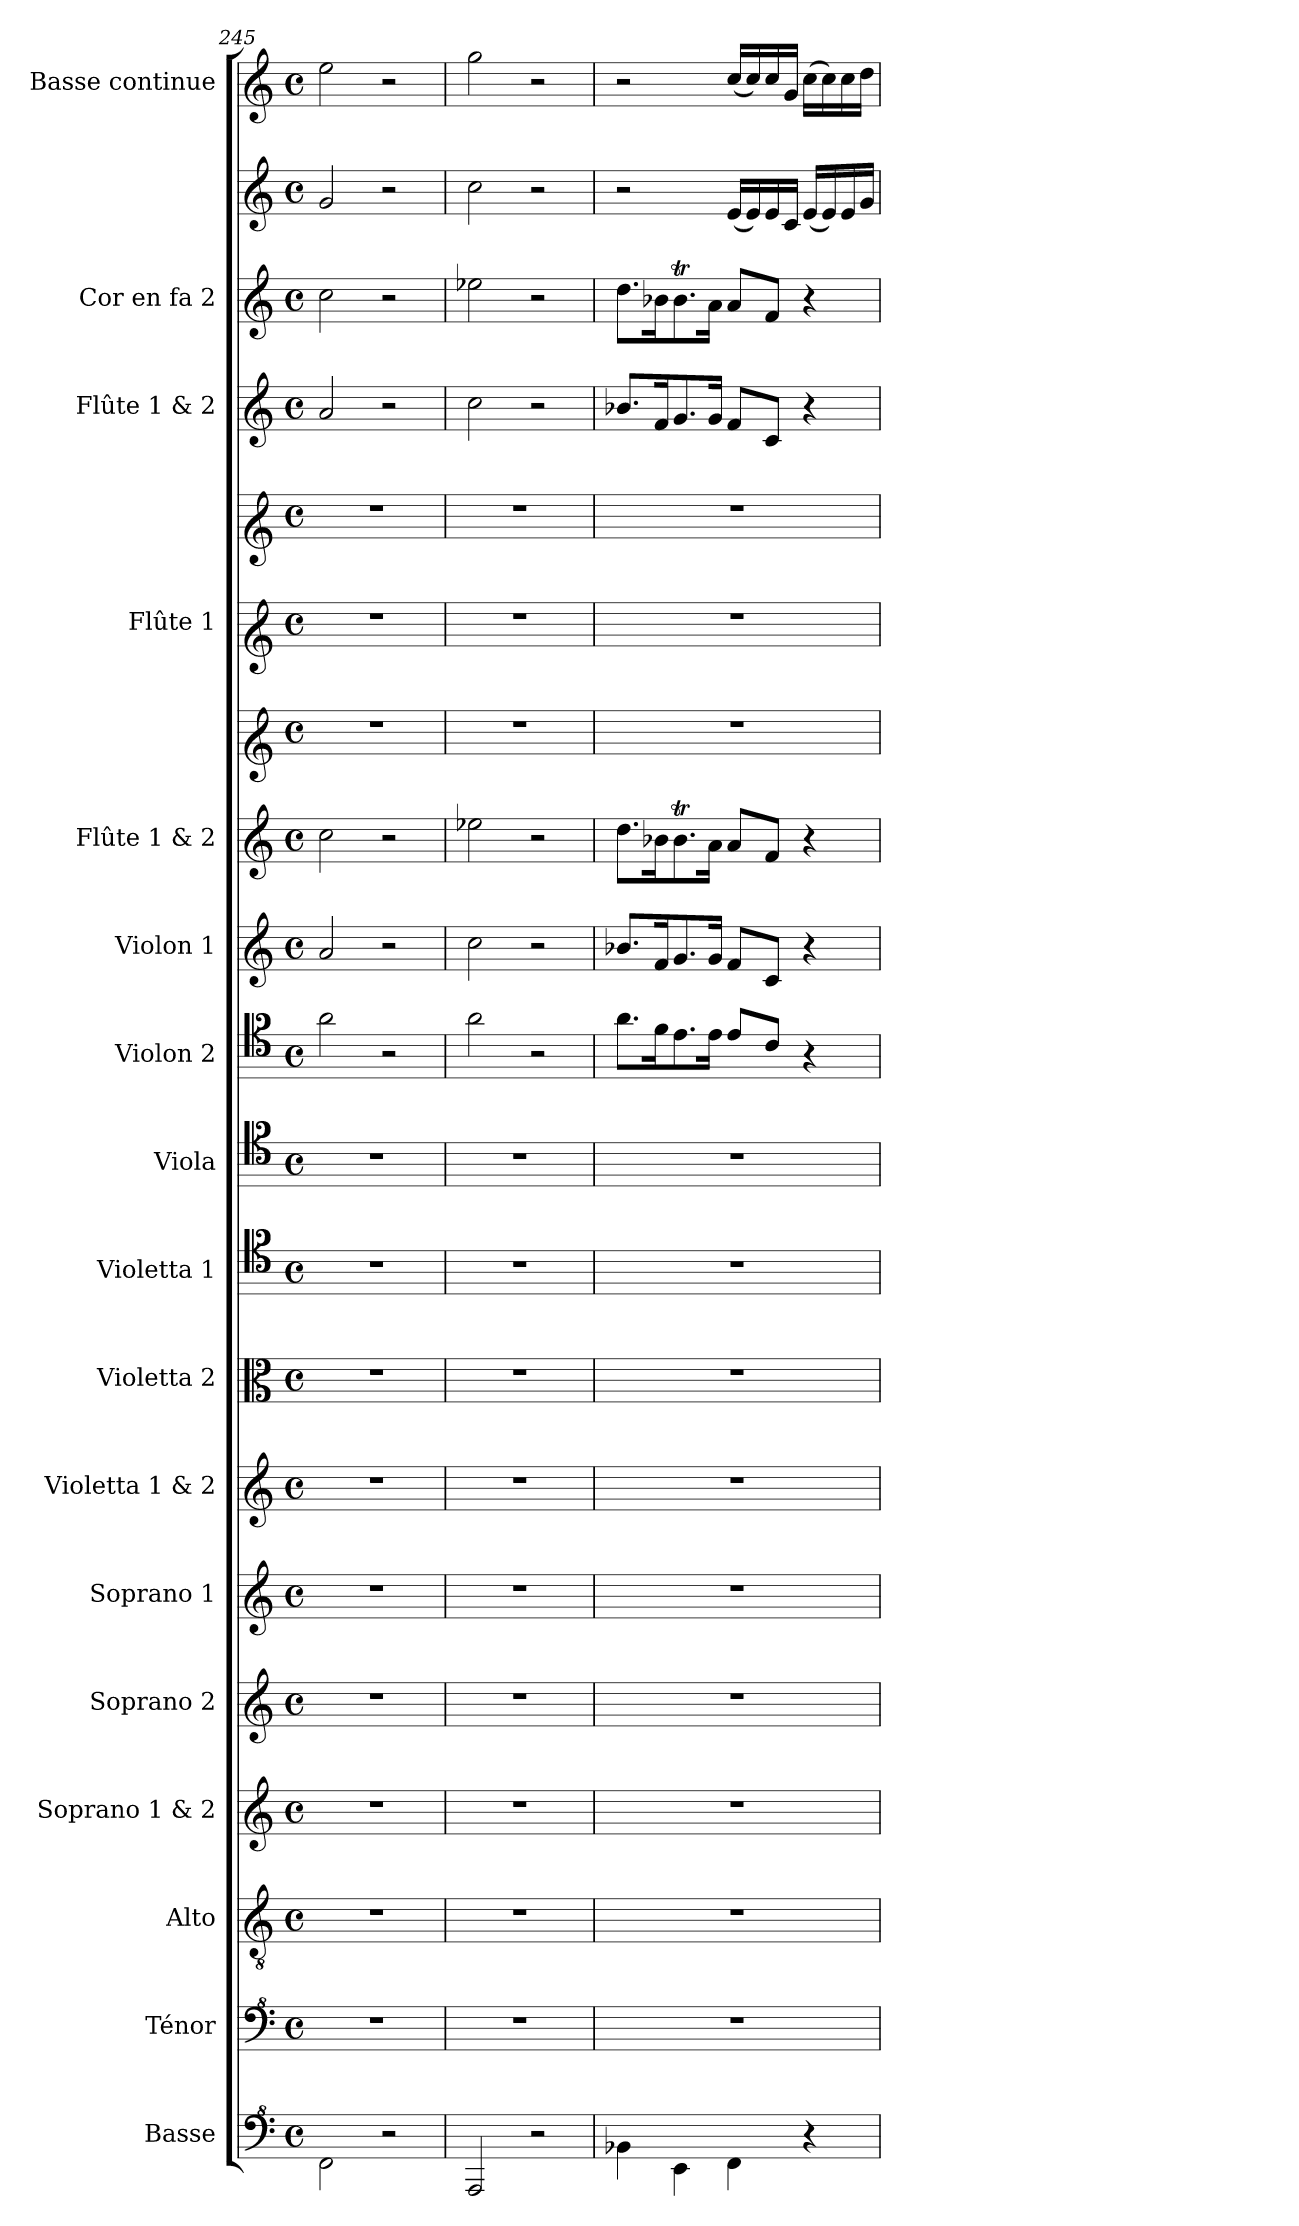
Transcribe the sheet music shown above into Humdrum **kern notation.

**kern	**kern	**kern	**kern	**kern	**kern	**kern	**kern	**kern	**kern	**kern	**kern	**kern	**kern	**kern	**kern	**kern	**kern	**kern	**kern
*part17	*part16	*part15	*part14	*part13	*part12	*part11	*part10	*part9	*part8	*part7	*part6	*part5	*part5	*part4	*part4	*part3	*part2	*part2	*part1
*staff20	*staff19	*staff18	*staff17	*staff16	*staff15	*staff14	*staff13	*staff12	*staff11	*staff10	*staff9	*staff8	*staff7	*staff6	*staff5	*staff4	*staff3	*staff2	*staff1
*I"Basse	*I"Ténor	*I"Alto	*I"Soprano 1 & 2	*I"Soprano 2	*I"Soprano 1	*I"Violetta 1 & 2	*I"Violetta 2	*I"Violetta 1	*I"Viola	*I"Violon 2	*I"Violon 1	*I"Flûte 1 & 2	*	*I"Flûte 1	*	*I"Flûte 1 & 2	*I"Cor en fa 2	*	*I"Basse continue
*I'Bas	*I'T	*I'A	*	*I'S 2	*I'S 1	*	*I'Vta 2	*I'Vta 1	*I'Vla	*I'Vln 2	*I'Vln 1	*I'Vln 1	*	*I'Fl 1	*	*	*I'Cor 2	*	*I'BC
!!LO:PB:g=z
*clefF^4	*clefF^4	*clefGv2	*clefG2	*clefG2	*clefG2	*clefG2	*clefC3	*clefC5	*clefC5	*clefC5	*clefG2	*clefG2	*clefG1	*clefG1	*clefG1	*clefG2	*clefG2	*clefG2	*clefG2
*ITrd7c12	*	*	*	*	*	*	*	*	*	*	*	*	*	*	*	*	*	*ITrd4c7	*ITrd4c7
*k[]	*k[]	*k[]	*k[]	*k[]	*k[]	*k[]	*k[]	*k[]	*k[]	*k[]	*k[]	*k[]	*k[]	*k[]	*k[]	*k[]	*k[]	*k[b-]	*k[b-]
*C:	*C:	*C:	*C:	*C:	*C:	*C:	*C:	*C:	*C:	*C:	*C:	*C:	*C:	*C:	*C:	*C:	*C:	*F:	*F:
*M4/4	*M4/4	*M4/4	*M4/4	*M4/4	*M4/4	*M4/4	*M4/4	*M4/4	*M4/4	*M4/4	*M4/4	*M4/4	*M4/4	*M4/4	*M4/4	*M4/4	*M4/4	*M4/4	*M4/4
*met(c)	*met(c)	*met(c)	*met(c)	*met(c)	*met(c)	*met(c)	*met(c)	*met(c)	*met(c)	*met(c)	*met(c)	*met(c)	*met(c)	*met(c)	*met(c)	*met(c)	*met(c)	*met(c)	*met(c)
=245	=245	=245	=245	=245	=245	=245	=245	=245	=245	=245	=245	=245	=245	=245	=245	=245	=245	=245	=245
2FF\	1r	1r	1r	1r	1r	1r	1r	1r	1r	2f\	2a/	2cc\	1r	1r	1r	2a/	2cc\	2c/	2a\
2r	.	.	.	.	.	.	.	.	.	2r	2r	2r	.	.	.	2r	2r	2r	2r
=246	=246	=246	=246	=246	=246	=246	=246	=246	=246	=246	=246	=246	=246	=246	=246	=246	=246	=246	=246
2AAA/	1r	1r	1r	1r	1r	1r	1r	1r	1r	2f\	2cc\	2ee-X\	1r	1r	1r	2cc\	2ee-X\	2f\	2cc\
2r	.	.	.	.	.	.	.	.	.	2r	2r	2r	.	.	.	2r	2r	2r	2r
=247	=247	=247	=247	=247	=247	=247	=247	=247	=247	=247	=247	=247	=247	=247	=247	=247	=247	=247	=247
4BB-\	1r	1r	1r	1r	1r	1r	1r	1r	1r	8.f\L	8.b-/L	8.dd\L	1r	1r	1r	8.b-/L	8.dd\L	2r	2r
.	.	.	.	.	.	.	.	.	.	16d\k	16f/k	16b-\k	.	.	.	16f/k	16b-\k	.	.
4EE\	.	.	.	.	.	.	.	.	.	8.c\	8.g/	8.b-T\	.	.	.	8.g/	8.b-T\	.	.
.	.	.	.	.	.	.	.	.	.	16c\Jk	16g/Jk	16a\Jk	.	.	.	16g/Jk	16a\Jk	.	.
4FF\	.	.	.	.	.	.	.	.	.	8c/L	8f/L	8a/L	.	.	.	8f/L	8a/L	(<16A/LL	(<16f/LL
.	.	.	.	.	.	.	.	.	.	.	.	.	.	.	.	.	.	16A/)	16f/)
.	.	.	.	.	.	.	.	.	.	8A/J	8c/J	8f/J	.	.	.	8c/J	8f/J	16A/	16f/
.	.	.	.	.	.	.	.	.	.	.	.	.	.	.	.	.	.	16F/JJ	16c/JJ
4r	.	.	.	.	.	.	.	.	.	4r	4r	4r	.	.	.	4r	4r	(<16A/LL	(>16f\LL
.	.	.	.	.	.	.	.	.	.	.	.	.	.	.	.	.	.	16A/)	16f\)
.	.	.	.	.	.	.	.	.	.	.	.	.	.	.	.	.	.	16A/	16f\
.	.	.	.	.	.	.	.	.	.	.	.	.	.	.	.	.	.	16c/JJ	16g\JJ
=	=	=	=	=	=	=	=	=	=	=	=	=	=	=	=	=	=	=	=
*-	*-	*-	*-	*-	*-	*-	*-	*-	*-	*-	*-	*-	*-	*-	*-	*-	*-	*-	*-
